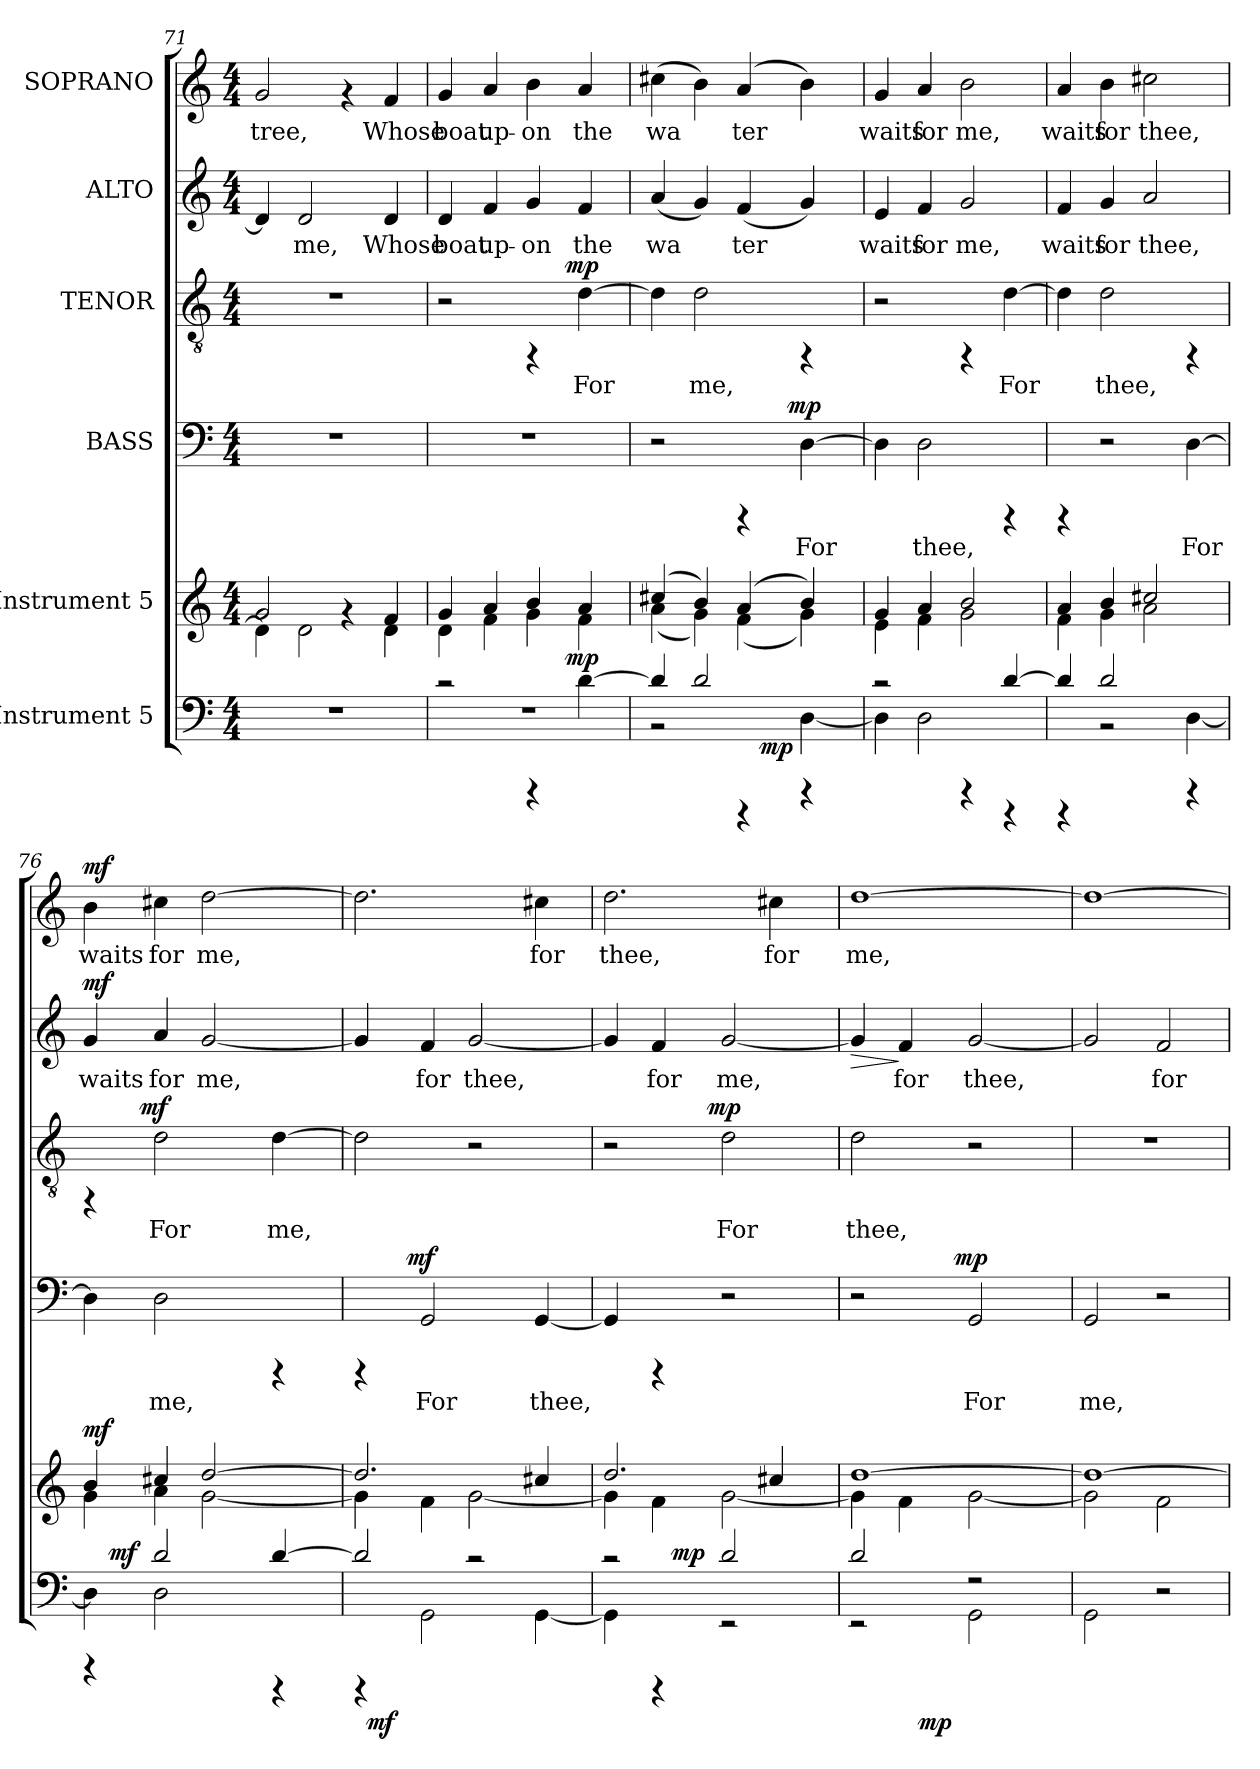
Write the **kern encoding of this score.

**kern	**dynam	**kern	**dynam	**kern	**text	**dynam	**kern	**text	**dynam	**kern	**text	**dynam	**kern	**text	**dynam
*part6	*part6	*part5	*part5	*part4	*part4	*part4	*part3	*part3	*part3	*part2	*part2	*part2	*part1	*part1	*part1
*staff6	*staff6	*staff5	*staff5	*staff4	*staff4	*staff4	*staff3	*staff3	*staff3	*staff2	*staff2	*staff2	*staff1	*staff1	*staff1
*I"Instrument 5	*	*I"Instrument 5	*	*I"BASS	*	*	*I"TENOR	*	*	*I"ALTO	*	*	*I"SOPRANO	*	*
*clefF4	*	*clefG2	*	*clefF4	*	*	*clefGv2	*	*	*clefG2	*	*	*clefG2	*	*
*k[]	*	*k[]	*	*k[]	*	*	*k[]	*	*	*k[]	*	*	*k[]	*	*
*C:	*	*C:	*	*C:	*	*	*C:	*	*	*C:	*	*	*C:	*	*
*M4/4	*	*M4/4	*	*M4/4	*	*	*M4/4	*	*	*M4/4	*	*	*M4/4	*	*
=71	=71	=71	=71	=71	=71	=71	=71	=71	=71	=71	=71	=71	=71	=71	=71
*^	*	*^	*	*	*	*	*	*	*	*	*	*	*	*	*
*	*^	*	*	*	*	*	*	*	*	*	*	*	*	*	*	*	*
!	!	!	!	!	!	!	!	!	!	!	!	!	!	!LO:LY:b:cj	!	!	!LO:LY:b:cj	!
1r	1r	1r	.	2g/	4d\]	.	1r	.	.	1r	.	.	4d/]	.	.	2g/	tree,	.
!	!	!	!	!	!	!	!	!	!	!	!	!	!	!LO:LY:b:cj	!	!	!	!
.	.	.	.	.	2d\	.	.	.	.	.	.	.	2d/	me,	.	.	.	.
.	.	.	.	4rg	.	.	.	.	.	.	.	.	.	.	.	4rf	.	.
!	!	!	!	!	!	!	!	!	!	!	!	!	!	!LO:LY:b:cj	!	!	!LO:LY:b:cj	!
.	.	.	.	4f/	4d\	.	.	.	.	.	.	.	4d/	Whose	.	4f/	Whose	.
!!LO:PB:g=z
=72	=72	=72	=72	=72	=72	=72	=72	=72	=72	=72	=72	=72	=72	=72	=72	=72	=72	=72
!	!	!	!	!	!	!	!	!	!	!	!	!	!	!LO:LY:b:cj	!	!	!LO:LY:b:cj	!
*	*	*	*	*	*	*	*	*	*	*^	*	*	*	*	*	*	*	*
2r	1r	2ryy	.	4g/	4d\	.	1r	.	.	2r	2ryy	.	.	4d/	boat	.	4g/	boat	.
!	!	!	!	!	!	!	!	!	!	!	!	!	!	!	!LO:LY:b:cj	!	!	!LO:LY:b:cj	!
.	.	.	.	4a/	4f\	.	.	.	.	.	.	.	.	4f/	up-	.	4a/	up-	.
!	!	!	!	!	!	!	!	!	!	!	!	!	!	!	!LO:LY:b:cj	!	!	!LO:LY:b:cj	!
4rCCC	.	8..ryy	.	4b/	4g\	.	.	.	.	4rFF	8..ryy	.	.	4g/	-on	.	4b\	-on	.
!	!	!	!LO:DY:a	!	!	!	!	!	!	!	!	!	!LO:DY:a	!	!	!	!	!	!
.	.	4ryy	mp	.	.	.	.	.	.	.	4ryy	.	mp	.	.	.	.	.	.
!	!	!	!	!	!	!	!	!	!	!	!	!LO:LY:b:cj	!	!	!LO:LY:b:cj	!	!	!LO:LY:b:cj	!
[>4d\	.	.	.	4a/	4f\	.	.	.	.	[>4d\	.	For	.	4f/	the	.	4a/	the	.
.	.	32ryy	.	.	.	.	.	.	.	.	32ryy	.	.	.	.	.	.	.	.
=73	=73	=73	=73	=73	=73	=73	=73	=73	=73	=73	=73	=73	=73	=73	=73	=73	=73	=73	=73
!	!	!	!	!	!	!	!	!	!	!	!	!LO:LY:b:cj	!	!	!LO:LY:b:cj	!	!	!LO:LY:b:cj	!
*	*	*	*	*	*	*	*^	*	*	*v	*v	*	*	*	*	*	*	*	*
4d/]	2r	2ryy	.	(>4cc#X/	(<4a\	.	2r	2ryy	.	.	4d\]	.	.	(<4a/	wa-	.	(>4cc#X\	wa-	.
!	!	!	!	!	!	!	!	!	!	!	!	!LO:LY:b:cj	!	!	!LO:LY:b:cj	!	!	!LO:LY:b:cj	!
2d/	.	.	.	4b/)	4g\)	.	.	.	.	.	2d\	me,	.	4g/)	--	.	4b\)	--	.
!	!	!	!	!	!	!	!	!	!	!	!	!	!	!	!LO:LY:b:cj	!	!	!LO:LY:b:cj	!
.	4rGGGG	16.ryy	.	(>4a/	(<4f\	.	4rCCC	8..ryy	.	.	.	.	.	(<4f/	-ter	.	(>4a/	-ter	.
!	!	!	!LO:DY:b	!	!	!	!	!	!	!	!	!	!	!	!	!	!	!	!
.	.	4ryy	mp	.	.	.	.	.	.	.	.	.	.	.	.	.	.	.	.
!	!	!	!	!	!	!	!	!	!	!LO:DY:a	!	!	!	!	!	!	!	!	!
.	.	.	.	.	.	.	.	4ryy	.	mp	.	.	.	.	.	.	.	.	.
!	!	!	!	!	!	!	!	!	!LO:LY:b:cj	!	!	!	!	!	!LO:LY:b:cj	!	!	!LO:LY:b:cj	!
4rDDD	[<4D\	.	.	4b/)	4g\)	.	[>4D\	.	For	.	4rFF	.	.	4g/)	.	.	4b\)	.	.
.	.	8ryy	.	.	.	.	.	.	.	.	.	.	.	.	.	.	.	.	.
.	.	32ryy	.	.	.	.	.	32ryy	.	.	.	.	.	.	.	.	.	.	.
=74	=74	=74	=74	=74	=74	=74	=74	=74	=74	=74	=74	=74	=74	=74	=74	=74	=74	=74	=74
!	!	!	!	!	!	!	!	!	!LO:LY:b:cj	!	!	!	!	!	!LO:LY:b:cj	!	!	!LO:LY:b:cj	!
*	*v	*v	*	*	*	*	*v	*v	*	*	*	*	*	*	*	*	*	*	*
2r	4D\]	.	4g/	4e\	.	4D\]	.	.	2r	.	.	4e/	waits	.	4g/	waits	.
!	!	!	!	!	!	!	!LO:LY:b:cj	!	!	!	!	!	!LO:LY:b:cj	!	!	!LO:LY:b:cj	!
.	2D\	.	4a/	4f\	.	2D\	thee,	.	.	.	.	4f/	for	.	4a/	for	.
!	!	!	!	!	!	!	!	!	!	!	!	!	!LO:LY:b:cj	!	!	!LO:LY:b:cj	!
4rDDD	.	.	2b/	2g\	.	.	.	.	4rFF	.	.	2g/	me,	.	2b\	me,	.
!	!	!	!	!	!	!	!	!	!	!LO:LY:b:cj	!	!	!	!	!	!	!
[>4d/	4rGGGG	.	.	.	.	4rCCC	.	.	[>4d\	For	.	.	.	.	.	.	.
=75	=75	=75	=75	=75	=75	=75	=75	=75	=75	=75	=75	=75	=75	=75	=75	=75	=75
!	!	!	!	!	!	!	!	!	!	!LO:LY:b:cj	!	!	!LO:LY:b:cj	!	!	!LO:LY:b:cj	!
4d/]	4rGGGG	.	4a/	4f\	.	4rCCC	.	.	4d\]	.	.	4f/	waits	.	4a/	waits	.
!	!	!	!	!	!	!	!	!	!	!LO:LY:b:cj	!	!	!LO:LY:b:cj	!	!	!LO:LY:b:cj	!
2d/	2r	.	4b/	4g\	.	2r	.	.	2d\	thee,	.	4g/	for	.	4b\	for	.
!	!	!	!	!	!	!	!	!	!	!	!	!	!LO:LY:b:cj	!	!	!LO:LY:b:cj	!
.	.	.	2cc#X/	2a\	.	.	.	.	.	.	.	2a/	thee,	.	2cc#X\	thee,	.
!	!	!	!	!	!	!	!LO:LY:b:cj	!	!	!	!	!	!	!	!	!	!
4rDDD	[<4D\	.	.	.	.	[>4D\	For	.	4rFF	.	.	.	.	.	.	.	.
=76	=76	=76	=76	=76	=76	=76	=76	=76	=76	=76	=76	=76	=76	=76	=76	=76	=76
!	!	!	!	!	!LO:DY:a	!	!LO:LY:b:cj	!	!	!	!	!	!LO:LY:b:cj	!LO:DY:a	!	!LO:LY:b:cj	!LO:DY:a
*	*^	*	*	*	*	*	*	*	*^	*	*	*	*	*	*	*	*
4rDDD	4D\]	16.ryy	.	4b/	4g\	mf	4D\]	.	.	4rFF	8..ryy	.	.	4g/	waits	mf	4b\	waits	mf
!	!	!	!LO:DY:a	!	!	!	!	!	!	!	!	!	!	!	!	!	!	!	!
.	.	2ryy	mf	.	.	.	.	.	.	.	.	.	.	.	.	.	.	.	.
!	!	!	!	!	!	!	!	!	!	!	!	!	!LO:DY:a	!	!	!	!	!	!
.	.	.	.	.	.	.	.	.	.	.	2ryy	.	mf	.	.	.	.	.	.
!	!	!	!	!	!	!	!	!LO:LY:b:cj	!	!	!	!LO:LY:b:cj	!	!	!LO:LY:b:cj	!	!	!LO:LY:b:cj	!
2d/	2D\	.	.	4cc#X/	4a\	.	2D\	me,	.	2d\	.	For	.	4a/	for	.	4cc#X\	for	.
!	!	!	!	!	!	!	!	!	!	!	!	!	!	!	!LO:LY:b:cj	!	!	!LO:LY:b:cj	!
.	.	.	.	[<2dd/	[<2g\	.	.	.	.	.	.	.	.	[<2g/	me,	.	[<2dd\	me,	.
.	.	4ryy	.	.	.	.	.	.	.	.	.	.	.	.	.	.	.	.	.
.	.	.	.	.	.	.	.	.	.	.	4ryy	.	.	.	.	.	.	.	.
!	!	!	!	!	!	!	!	!	!	!	!	!LO:LY:b:cj	!	!	!	!	!	!	!
[<4d/	4rGGGG	.	.	.	.	.	4rCCC	.	.	[<4d\	.	me,	.	.	.	.	.	.	.
.	.	8ryy	.	.	.	.	.	.	.	.	.	.	.	.	.	.	.	.	.
.	.	32ryy	.	.	.	.	.	.	.	.	32ryy	.	.	.	.	.	.	.	.
!!LO:LB:g=z
=77	=77	=77	=77	=77	=77	=77	=77	=77	=77	=77	=77	=77	=77	=77	=77	=77	=77	=77	=77
!	!	!	!	!	!	!	!	!	!	!	!	!LO:LY:b:cj	!	!	!LO:LY:b:cj	!	!	!LO:LY:b:cj	!
*	*	*	*	*	*	*	*^	*	*	*v	*v	*	*	*	*	*	*	*	*
2d/]	4rGGGG	32ryy	.	2.dd/]	4g\]	.	4rCCC	8..ryy	.	.	2d\]	.	.	4g/]	.	.	2.dd\]	.	.
!	!	!	!LO:DY:b	!	!	!	!	!	!	!	!	!	!	!	!	!	!	!	!
.	.	2ryy	mf	.	.	.	.	.	.	.	.	.	.	.	.	.	.	.	.
!	!	!	!	!	!	!	!	!	!	!LO:DY:a	!	!	!	!	!	!	!	!	!
.	.	.	.	.	.	.	.	2ryy	.	mf	.	.	.	.	.	.	.	.	.
!	!	!	!	!	!	!	!	!	!LO:LY:b:cj	!	!	!	!	!	!LO:LY:b:cj	!	!	!	!
.	2GG\	.	.	.	4f\	.	2GG/	.	For	.	.	.	.	4f/	for	.	.	.	.
!	!	!	!	!	!	!	!	!	!	!	!	!	!	!	!LO:LY:b:cj	!	!	!	!
2r	.	.	.	.	[<2g\	.	.	.	.	.	2r	.	.	[<2g/	thee,	.	.	.	.
.	.	4...ryy	.	.	.	.	.	.	.	.	.	.	.	.	.	.	.	.	.
.	.	.	.	.	.	.	.	4ryy	.	.	.	.	.	.	.	.	.	.	.
!	!	!	!	!	!	!	!	!	!LO:LY:b:cj	!	!	!	!	!	!	!	!	!LO:LY:b:cj	!
.	[<4GG\	.	.	4cc#X/	.	.	[<4GG/	.	thee,	.	.	.	.	.	.	.	4cc#X\	for	.
.	.	.	.	.	.	.	.	32ryy	.	.	.	.	.	.	.	.	.	.	.
=78	=78	=78	=78	=78	=78	=78	=78	=78	=78	=78	=78	=78	=78	=78	=78	=78	=78	=78	=78
!	!	!	!	!	!	!	!	!	!LO:LY:b:cj	!	!	!	!	!	!LO:LY:b:cj	!	!	!LO:LY:b:cj	!
*	*	*	*	*	*	*	*v	*v	*	*	*^	*	*	*	*	*	*	*	*
2r	4GG\]	4ryy	.	2.dd/	4g\]	.	4GG/]	.	.	2r	4...ryy	.	.	4g/]	.	.	2.dd\	thee,	.
!	!	!	!	!	!	!	!	!	!	!	!	!	!	!	!LO:LY:b:cj	!	!	!	!
.	4rGGGG	16ryy	.	.	4f\	.	4rCCC	.	.	.	.	.	.	4f/	for	.	.	.	.
!	!	!	!LO:DY:a	!	!	!	!	!	!	!	!	!	!	!	!	!	!	!	!
.	.	2ryy	mp	.	.	.	.	.	.	.	.	.	.	.	.	.	.	.	.
!	!	!	!	!	!	!	!	!	!	!	!	!	!LO:DY:a	!	!	!	!	!	!
.	.	.	.	.	.	.	.	.	.	.	2ryy	.	mp	.	.	.	.	.	.
!	!	!	!	!	!	!	!	!	!	!	!	!LO:LY:b:cj	!	!	!LO:LY:b:cj	!	!	!	!
2d/	2r	.	.	.	[<2g\	.	2r	.	.	2d\	.	For	.	[<2g/	me,	.	.	.	.
!	!	!	!	!	!	!	!	!	!	!	!	!	!	!	!	!	!	!LO:LY:b:cj	!
.	.	.	.	4cc#X/	.	.	.	.	.	.	.	.	.	.	.	.	4cc#X\	for	.
.	.	8.ryy	.	.	.	.	.	.	.	.	.	.	.	.	.	.	.	.	.
.	.	.	.	.	.	.	.	.	.	.	32ryy	.	.	.	.	.	.	.	.
=79	=79	=79	=79	=79	=79	=79	=79	=79	=79	=79	=79	=79	=79	=79	=79	=79	=79	=79	=79
!	!	!	!	!	!	!	!	!	!	!	!	!LO:LY:b:cj	!	!	!LO:LY:b:cj	!LO:HP:b	!	!LO:LY:b:cj	!
*	*	*	*	*	*	*	*^	*	*	*v	*v	*	*	*	*	*	*	*	*
2d/	2r	4ryy	.	[>1dd	4g\]	.	2r	4...ryy	.	.	2d\	thee,	.	4g/]	.	>	[>1dd	me,	.
!	!	!	!	!	!	!	!	!	!	!	!	!	!	!	!LO:LY:b:cj	!	!	!	!
.	.	16ryy	.	.	4f\	.	.	.	.	.	.	.	.	4f/	for	]	.	.	.
!	!	!	!LO:DY:b	!	!	!	!	!	!	!	!	!	!	!	!	!	!	!	!
.	.	2ryy	mp	.	.	.	.	.	.	.	.	.	.	.	.	.	.	.	.
!	!	!	!	!	!	!	!	!	!	!LO:DY:a	!	!	!	!	!	!	!	!	!
.	.	.	.	.	.	.	.	2ryy	.	mp	.	.	.	.	.	.	.	.	.
!	!	!	!	!	!	!	!	!	!LO:LY:b:cj	!	!	!	!	!	!LO:LY:b:cj	!	!	!	!
2r	2GG\	.	.	.	[<2g\	.	2GG/	.	For	.	2r	.	.	[<2g/	thee,	.	.	.	.
.	.	8.ryy	.	.	.	.	.	.	.	.	.	.	.	.	.	.	.	.	.
.	.	.	.	.	.	.	.	32ryy	.	.	.	.	.	.	.	.	.	.	.
=80	=80	=80	=80	=80	=80	=80	=80	=80	=80	=80	=80	=80	=80	=80	=80	=80	=80	=80	=80
!	!	!	!	!	!	!	!	!	!LO:LY:b:cj	!	!	!	!	!	!LO:LY:b:cj	!	!	!LO:LY:b:cj	!
*v	*v	*v	*	*	*	*	*v	*v	*	*	*	*	*	*	*	*	*	*	*
2GG\	.	1dd_>	2g\]	.	2GG/	me,	.	1r	.	.	2g/]	.	.	1dd_>	.	.
!	!	!	!	!	!	!	!	!	!	!	!	!LO:LY:b:cj	!	!	!	!
2r	.	.	2f\	.	2r	.	.	.	.	.	2f/	for	.	.	.	.
*	*	*v	*v	*	*	*	*	*	*	*	*	*	*	*	*	*
=	=	=	=	=	=	=	=	=	=	=	=	=	=	=	=
*-	*-	*-	*-	*-	*-	*-	*-	*-	*-	*-	*-	*-	*-	*-	*-
